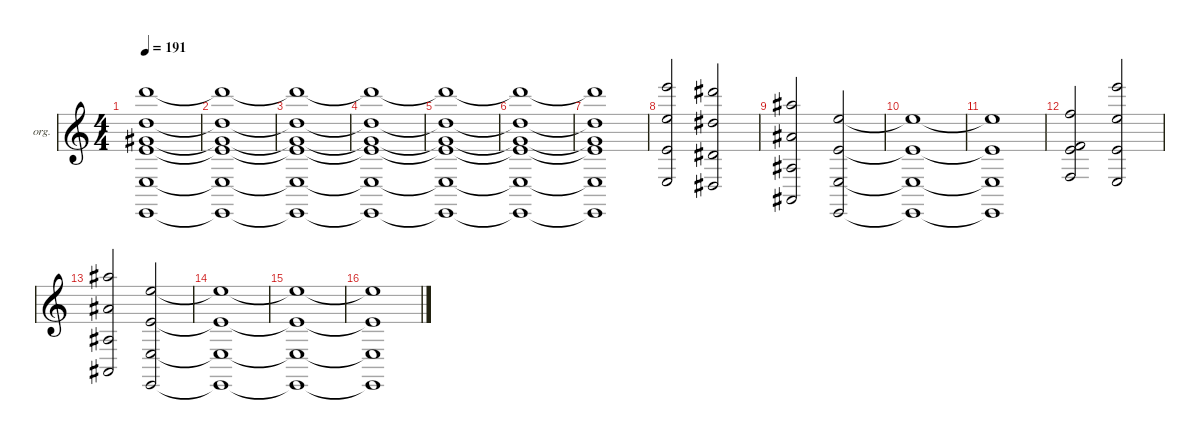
\defaultSystemsLayout 4
\hideDynamics
\bracketExtendMode nobrackets
\firstSystemTrackNameOrientation horizontal
\otherSystemsTrackNameOrientation horizontal
\track ("Organs" "org.") {instrument rockorgan}
\staff {score}
\tuning (E4 B3 G3 D3 A2 E2 B1)
\ts (4 4)
\tempo 191
\clef g2
\ks c
(15.2{t} 13.3{t acc #} 14.4{t} 7.5{t} 0.6{t} 22.1{t}).1{dy f beam Up} |
(22.1{t} 15.2{t} 13.3{t acc #} 14.4{t} 7.5{t} 0.6{t}).1{beam Up} |
(22.1{t} 15.2{t} 13.3{t acc #} 14.4{t} 7.5{t} 0.6{t}).1{beam Up} |
(22.1{t} 15.2{t} 13.3{t acc #} 14.4{t} 7.5{t} 0.6{t}).1{beam Up} |
(22.1{t} 15.2{t} 13.3{t acc #} 14.4{t} 7.5{t} 0.6{t}).1{beam Up} |
(22.1{t} 15.2{t} 13.3{t acc #} 14.4{t} 7.5{t} 0.6{t}).1{beam Up} |
(22.1{t} 15.2{t} 13.3{t acc #} 14.4{t} 7.5{t} 0.6{t}).1{beam Up} |
(24.1 17.2 14.4 12.6).2{dy mf beam Up} (23.1{acc #} 16.2{acc #} 13.4{acc #} 11.6{acc #}).2{beam Up} |
(18.1{acc #} 15.3{acc #} 13.5{acc #} 6.6{acc #}).2{beam Up} (12.1 9.3 7.5 0.6).2{beam Up} |
(12.1{t} 9.3{t} 7.5{t} 0.6{t}).1{dy f beam Up} |
(12.1{t} 9.3{t} 7.5{t} 0.6{t}).1{beam Up} |
(0.1 18.2 15.4 13.6).2{dy mf beam Up} (24.1 17.2 14.4 12.6).2{beam Up} |
(18.1{acc #} 15.3{acc #} 13.5{acc #} 6.6{acc #}).2{beam Up} (12.1 9.3 7.5 0.6).2{beam Up} |
(12.1{t} 9.3{t} 7.5{t} 0.6{t}).1{dy f beam Up} |
(12.1{t} 9.3{t} 7.5{t} 0.6{t}).1{beam Up} |
(12.1{t} 9.3{t} 7.5{t} 0.6{t}).1{beam Up}
